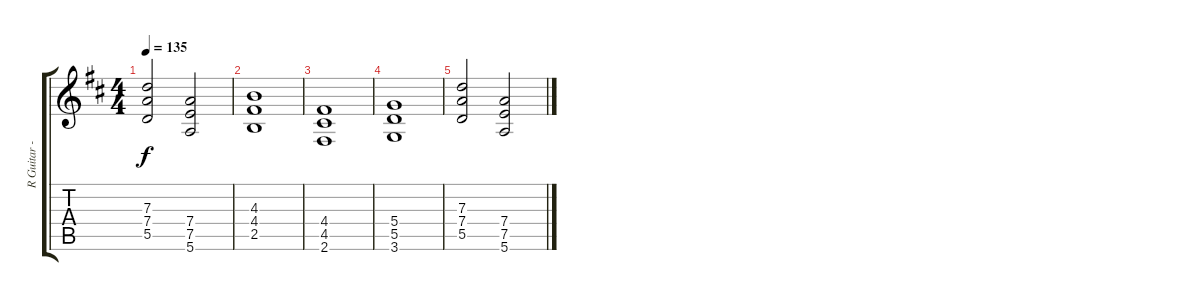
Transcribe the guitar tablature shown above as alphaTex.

\track ("R Guitar - Rx" "R Guitar -") {instrument distortionguitar}
\staff {score tabs}
\tuning (E4 B3 G3 D3 A2 E2) {hide}
\ts (4 4)
\tempo 135
\clef g2
\ks d
(7.3 7.4 5.5).2{dy f} (7.4 7.5 5.6).2 |
(4.3 4.4 2.5).1{volume 0} |
(4.4 4.5 2.6).1 |
(5.4 5.5 3.6).1 |
(7.3 7.4 5.5).2 (7.4 7.5 5.6).2
